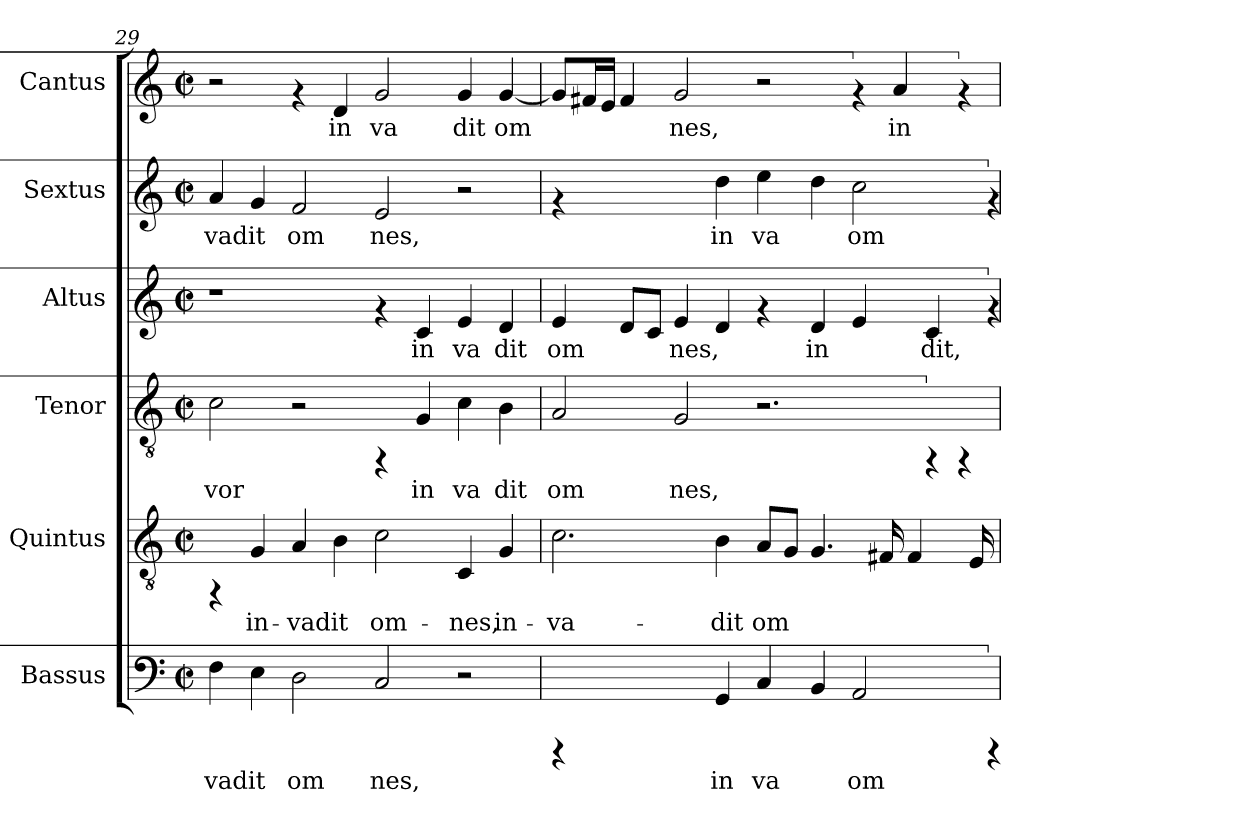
**kern	**text	**kern	**text	**kern	**text	**kern	**text	**kern	**text	**kern	**text
*part6	*part6	*part5	*part5	*part4	*part4	*part3	*part3	*part2	*part2	*part1	*part1
*staff6	*staff6	*staff5	*staff5	*staff4	*staff4	*staff3	*staff3	*staff2	*staff2	*staff1	*staff1
*I"Bassus	*	*I"Quintus	*	*I"Tenor	*	*I"Altus	*	*I"Sextus	*	*I"Cantus	*
*clefF4	*	*clefGv2	*	*clefGv2	*	*clefG2	*	*clefG2	*	*clefG2	*
*k[]	*	*k[]	*	*k[]	*	*k[]	*	*k[]	*	*k[]	*
*C:	*	*C:	*	*C:	*	*C:	*	*C:	*	*C:	*
*M2/2	*	*M2/2	*	*M2/2	*	*M2/2	*	*M2/2	*	*M2/2	*
*met(c|)	*	*met(c|)	*	*met(c|)	*	*met(c|)	*	*met(c|)	*	*met(c|)	*
=29	=29	=29	=29	=29	=29	=29	=29	=29	=29	=29	=29
!	!LO:LY:b	!	!	!	!LO:LY:b:cj	!	!	!	!LO:LY:b	!	!
4F\	vadit	4rFF	.	2c\	vor	1r	.	4a/	vadit	2r	.
!	!LO:LY:b	!	!LO:LY:b	!	!	!	!	!	!LO:LY:b	!	!
4E\	.	4G/	in-	.	.	.	.	4g/	.	.	.
!	!LO:LY:b	!	!LO:LY:b	!	!	!	!	!	!LO:LY:b	!	!
2D\	om	4A/	-vadit	2r	.	.	.	2f/	om	4rf	.
!	!	!	!LO:LY:b	!	!	!	!	!	!	!	!LO:LY:b
.	.	4B\	.	.	.	.	.	.	.	4d/	in
!	!LO:LY:b	!	!LO:LY:b	!	!	!	!	!	!LO:LY:b	!	!LO:LY:b
2C/	nes,	2c\	om-	4rFF	.	4rf	.	2e/	nes,	2g/	va
!	!	!	!	!	!LO:LY:b:cj	!	!LO:LY:b	!	!	!	!
.	.	.	.	4G/	in	4c/	in	.	.	.	.
!	!	!	!LO:LY:b	!	!LO:LY:b:cj	!	!LO:LY:b	!	!	!	!LO:LY:b
2r	.	4C/	-nes,	4c\	va	4e/	va	2r	.	4g/	dit
!	!	!	!LO:LY:b	!	!LO:LY:b:cj	!	!LO:LY:b	!	!	!	!LO:LY:b
.	.	4G/	in-	4B\	dit	4d/	dit	.	.	[<4g/	om
=30	=30	=30	=30	=30	=30	=30	=30	=30	=30	=30	=30
!	!	!	!LO:LY:b	!	!LO:LY:b:cj	!	!LO:LY:b	!	!	!	!LO:LY:b
4rCCC	.	2.c\	-va-	2A/	om	4e/	om	4rf	.	8g/L]	.
!	!	!	!	!	!	!	!	!	!	!	!LO:LY:b
.	.	.	.	.	.	.	.	.	.	16f#X/	.
!	!	!	!	!	!	!	!	!	!	!	!LO:LY:b
.	.	.	.	.	.	.	.	.	.	16e/J	.
!	!	!	!	!	!	!	!LO:LY:b	!	!	!	!LO:LY:b
2ryy	.	.	.	.	.	8d/L	.	2ryy	.	4f#/	.
!	!	!	!	!	!	!	!LO:LY:b	!	!	!	!
.	.	.	.	.	.	8c/J	.	.	.	.	.
!	!	!	!	!	!LO:LY:b:cj	!	!LO:LY:b	!	!	!	!LO:LY:b
.	.	.	.	2G/	nes,	4e/	nes,	.	.	2g/	nes,
!	!LO:LY:b	!	!LO:LY:b	!	!	!	!LO:LY:b	!	!LO:LY:b	!	!
4GG/	in	4B\	-dit	.	.	4d/	.	4dd\	in	.	.
!	!LO:LY:b	!	!LO:LY:b	!	!	!	!	!	!LO:LY:b	!	!
4C/	va	8A/L	om-	2.r	.	4rf	.	4ee\	va	2r	.
!	!	!	!LO:LY:b	!	!	!	!	!	!	!	!
.	.	8G/J	--	.	.	.	.	.	.	.	.
!	!	!	!LO:LY:b	!	!	!	!LO:LY:b	!	!	!	!
4BB/	.	4.G/	--	.	.	4d/	in	4dd\	.	.	.
!	!LO:LY:b	!	!	!	!	!	!	!	!LO:LY:b	!LO:N:vis=4	!
2AA/	om	.	.	.	.	4e/	.	2cc\	om	6rf	.
.	.	16F#/L	.	.	.	.	.	.	.	.	.
!	!	!	!	!	!	!	!	!	!	!	!LO:LY:b
.	.	.	.	.	.	.	.	.	.	4a/	in
.	.	4F#/	.	.	.	.	.	.	.	.	.
!	!	!	!	!LO:N:vis=4	!	!	!LO:LY:b	!	!	!	!
.	.	.	.	6rFF	.	4c/	dit,	.	.	.	.
!	!	!	!	!LO:N:vis=256.	!	!	!	!	!	!LO:N:vis=256.	!
.	.	.	.	192rFF	.	.	.	.	.	192rf	.
.	.	.	.	12ryy	.	.	.	.	.	12ryy	.
!	!	!	!LO:LY:b	!	!	!	!	!	!	!	!
.	.	16E/	--	.	.	.	.	.	.	.	.
!LO:N:vis=256.	!	!	!	!	!	!LO:N:vis=256.	!	!LO:N:vis=256.	!	!	!
192rCCC	.	192ryy	.	.	.	192rf	.	192rf	.	.	.
=	=	=	=	=	=	=	=	=	=	=	=
*-	*-	*-	*-	*-	*-	*-	*-	*-	*-	*-	*-
